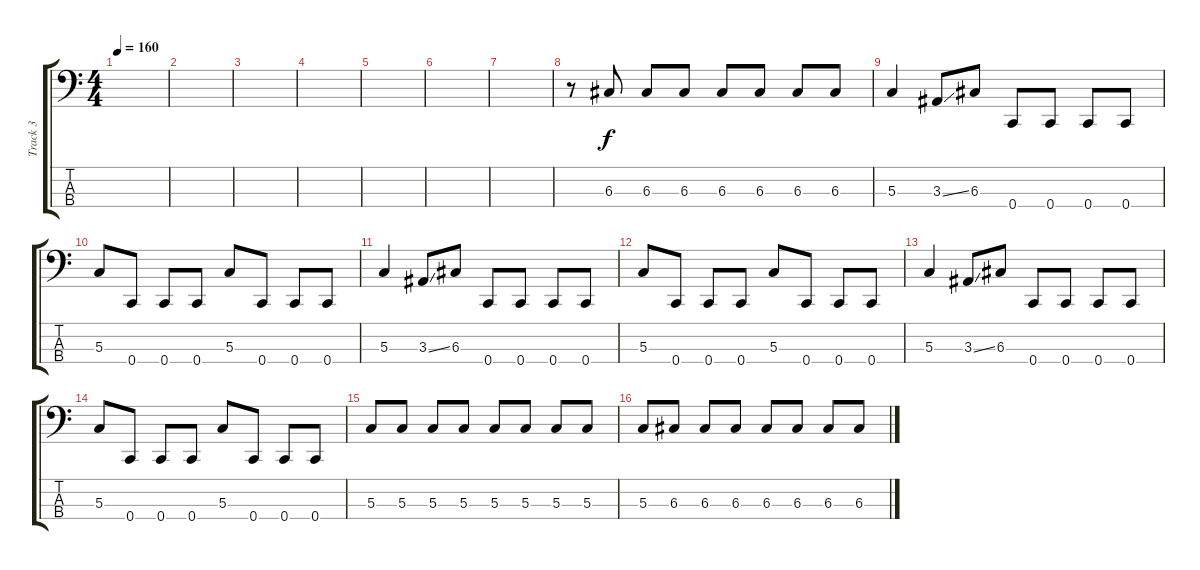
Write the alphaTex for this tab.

\track ("Track 3" "Track 3") {instrument electricbasspick}
\staff {score tabs}
\tuning (F2 C2 G1 C1) {hide}
\ts (4 4)
\tempo 160
\clef f4
\ks c
|
|
|
|
|
|
|
r.8 6.3.8 6.3.8 6.3.8 6.3.8 6.3.8 6.3.8 6.3.8 |
5.3.4 3.3{ss}.8 6.3.8 0.4.8 0.4.8 0.4.8 0.4.8 |
5.3.8 0.4.8 0.4.8 0.4.8 5.3.8 0.4.8 0.4.8 0.4.8 |
5.3.4 3.3{ss}.8 6.3.8 0.4.8 0.4.8 0.4.8 0.4.8 |
5.3.8 0.4.8 0.4.8 0.4.8 5.3.8 0.4.8 0.4.8 0.4.8 |
5.3.4 3.3{ss}.8 6.3.8 0.4.8 0.4.8 0.4.8 0.4.8 |
5.3.8 0.4.8 0.4.8 0.4.8 5.3.8 0.4.8 0.4.8 0.4.8 |
5.3.8 5.3.8 5.3.8 5.3.8 5.3.8 5.3.8 5.3.8 5.3.8 |
5.3.8 6.3.8 6.3.8 6.3.8 6.3.8 6.3.8 6.3.8 6.3.8
